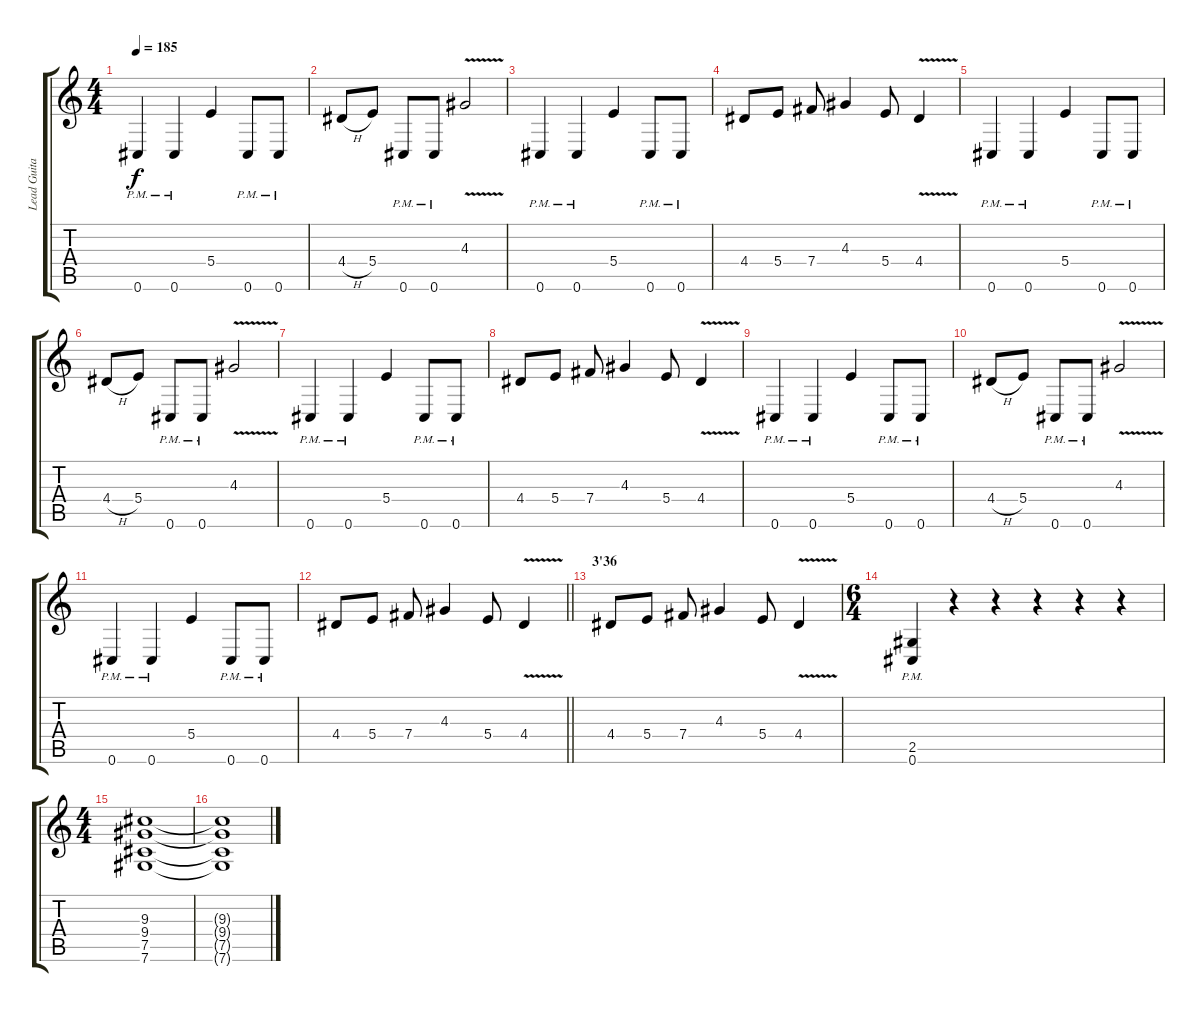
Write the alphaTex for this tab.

\track ("Lead Guitar" "Lead Guita") {instrument overdrivenguitar}
\staff {score tabs}
\tuning (Db4 Ab3 E3 B2 Gb2 Db2) {hide}
\ts (4 4)
\tempo 185
\clef g2
\ks c
0.6{pm}.4{dy f} 0.6{pm}.4 5.4.4 0.6{pm}.8 0.6{pm}.8 |
4.4{h}.8 5.4.8 0.6{pm}.8 0.6{pm}.8 4.3{v}.2 |
0.6{pm}.4 0.6{pm}.4 5.4.4 0.6{pm}.8 0.6{pm}.8 |
4.4.8 5.4.8 7.4.8 4.3.4 5.4.8 4.4{v}.4 |
0.6{pm}.4 0.6{pm}.4 5.4.4 0.6{pm}.8 0.6{pm}.8 |
4.4{h}.8 5.4.8 0.6{pm}.8 0.6{pm}.8 4.3{v}.2 |
0.6{pm}.4 0.6{pm}.4 5.4.4 0.6{pm}.8 0.6{pm}.8 |
4.4.8 5.4.8 7.4.8 4.3.4 5.4.8 4.4{v}.4 |
0.6{pm}.4 0.6{pm}.4 5.4.4 0.6{pm}.8 0.6{pm}.8 |
4.4{h}.8 5.4.8 0.6{pm}.8 0.6{pm}.8 4.3{v}.2 |
0.6{pm}.4 0.6{pm}.4 5.4.4 0.6{pm}.8 0.6{pm}.8 |
\barLineRight lightlight
4.4.8 5.4.8 7.4.8 4.3.4 5.4.8 4.4{v}.4 |
\section ("" "3'36")
4.4.8 5.4.8 7.4.8 4.3.4 5.4.8 4.4{v}.4 |
\ts (6 4)
(2.5{pm} 0.6{pm}).4 r.4 r.4 r.4 r.4 r.4 |
\ts (4 4)
(9.3 9.4 7.5 7.6).1{volume 0} |
(9.3{t} 9.4{t} 7.5{t} 7.6{t}).1
